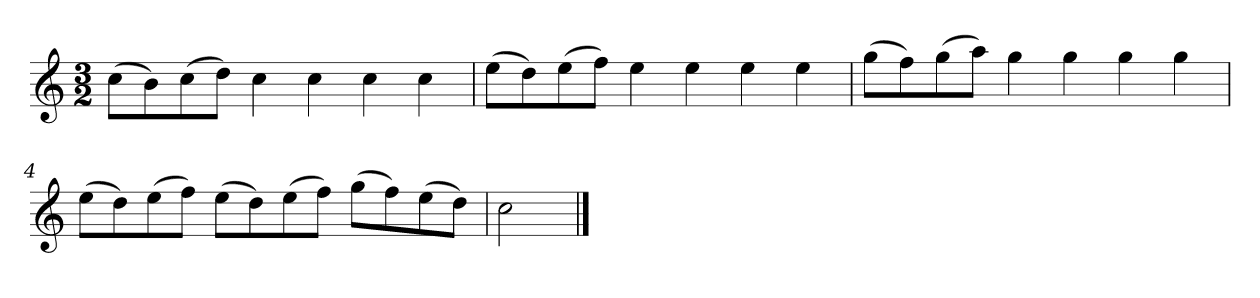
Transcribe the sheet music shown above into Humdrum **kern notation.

**kern
*part1
*staff1
*clefG2
*k[]
*C:
*M3/2
*MM120
=1
(8cc\L
8b\)
(8cc\
8dd\J)
4cc
4cc
4cc
4cc
=2
(8ee\L
8dd\)
(8ee\
8ff\J)
4ee
4ee
4ee
4ee
=3
(8gg\L
8ff\)
(8gg\
8aa\J)
4gg
4gg
4gg
4gg
=4
(8ee\L
8dd\)
(8ee\
8ff\J)
(8ee\L
8dd\)
(8ee\
8ff\J)
(8gg\L
8ff\)
(8ee\
8dd\J)
=5
2cc
==
*-
